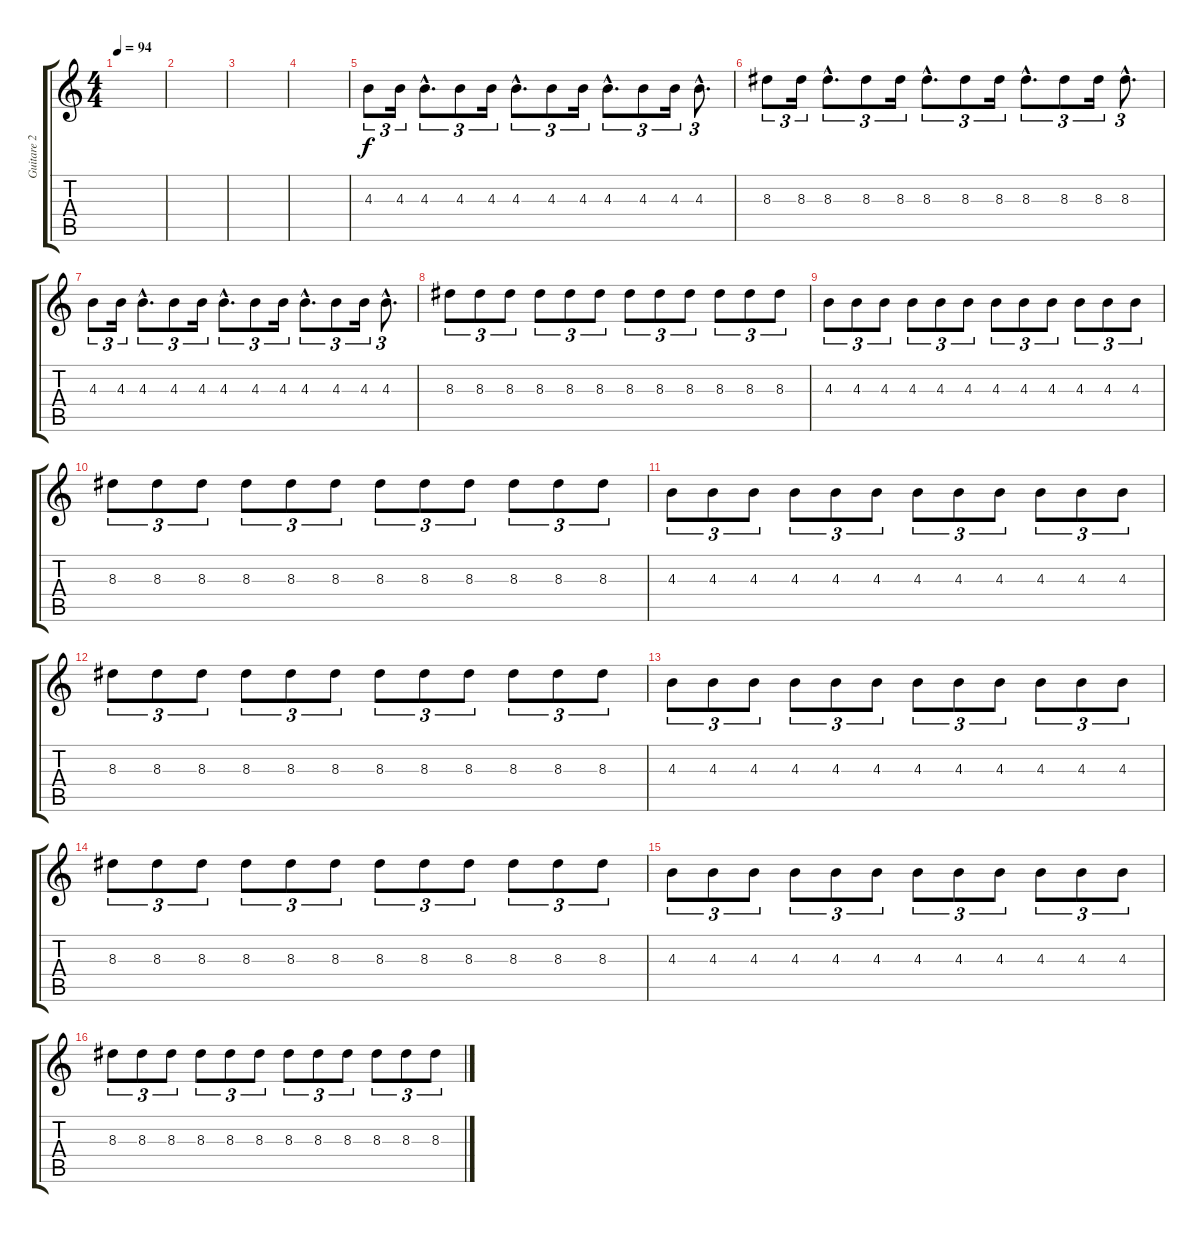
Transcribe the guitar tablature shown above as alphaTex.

\track ("Guitare 2" "Guitare 2") {instrument distortionguitar}
\staff {score tabs}
\tuning (E4 B3 G3 D3 A2 E2) {hide}
\ts (4 4)
\tempo 94
\clef g2
\ks c
|
|
|
|
4.3.8{tu (3 2)} 4.3.16{tu (3 2)} 4.3{hac}.8{d tu (3 2)} 4.3.8{tu (3 2)} 4.3.16{tu (3 2)} 4.3{hac}.8{d tu (3 2)} 4.3.8{tu (3 2)} 4.3.16{tu (3 2)} 4.3{hac}.8{d tu (3 2)} 4.3.8{tu (3 2)} 4.3.16{tu (3 2)} 4.3{hac}.8{d tu (3 2)} |
8.3.8{tu (3 2)} 8.3.16{tu (3 2)} 8.3{hac}.8{d tu (3 2)} 8.3.8{tu (3 2)} 8.3.16{tu (3 2)} 8.3{hac}.8{d tu (3 2)} 8.3.8{tu (3 2)} 8.3.16{tu (3 2)} 8.3{hac}.8{d tu (3 2)} 8.3.8{tu (3 2)} 8.3.16{tu (3 2)} 8.3{hac}.8{d tu (3 2)} |
4.3.8{tu (3 2)} 4.3.16{tu (3 2)} 4.3{hac}.8{d tu (3 2)} 4.3.8{tu (3 2)} 4.3.16{tu (3 2)} 4.3{hac}.8{d tu (3 2)} 4.3.8{tu (3 2)} 4.3.16{tu (3 2)} 4.3{hac}.8{d tu (3 2)} 4.3.8{tu (3 2)} 4.3.16{tu (3 2)} 4.3{hac}.8{d tu (3 2)} |
8.3.8{tu (3 2)} 8.3.8{tu (3 2)} 8.3.8{tu (3 2)} 8.3.8{tu (3 2)} 8.3.8{tu (3 2)} 8.3.8{tu (3 2)} 8.3.8{tu (3 2)} 8.3.8{tu (3 2)} 8.3.8{tu (3 2)} 8.3.8{tu (3 2)} 8.3.8{tu (3 2)} 8.3.8{tu (3 2)} |
4.3.8{tu (3 2)} 4.3.8{tu (3 2)} 4.3.8{tu (3 2)} 4.3.8{tu (3 2)} 4.3.8{tu (3 2)} 4.3.8{tu (3 2)} 4.3.8{tu (3 2)} 4.3.8{tu (3 2)} 4.3.8{tu (3 2)} 4.3.8{tu (3 2)} 4.3.8{tu (3 2)} 4.3.8{tu (3 2)} |
8.3.8{tu (3 2)} 8.3.8{tu (3 2)} 8.3.8{tu (3 2)} 8.3.8{tu (3 2)} 8.3.8{tu (3 2)} 8.3.8{tu (3 2)} 8.3.8{tu (3 2)} 8.3.8{tu (3 2)} 8.3.8{tu (3 2)} 8.3.8{tu (3 2)} 8.3.8{tu (3 2)} 8.3.8{tu (3 2)} |
4.3.8{tu (3 2)} 4.3.8{tu (3 2)} 4.3.8{tu (3 2)} 4.3.8{tu (3 2)} 4.3.8{tu (3 2)} 4.3.8{tu (3 2)} 4.3.8{tu (3 2)} 4.3.8{tu (3 2)} 4.3.8{tu (3 2)} 4.3.8{tu (3 2)} 4.3.8{tu (3 2)} 4.3.8{tu (3 2)} |
8.3.8{tu (3 2)} 8.3.8{tu (3 2)} 8.3.8{tu (3 2)} 8.3.8{tu (3 2)} 8.3.8{tu (3 2)} 8.3.8{tu (3 2)} 8.3.8{tu (3 2)} 8.3.8{tu (3 2)} 8.3.8{tu (3 2)} 8.3.8{tu (3 2)} 8.3.8{tu (3 2)} 8.3.8{tu (3 2)} |
4.3.8{tu (3 2)} 4.3.8{tu (3 2)} 4.3.8{tu (3 2)} 4.3.8{tu (3 2)} 4.3.8{tu (3 2)} 4.3.8{tu (3 2)} 4.3.8{tu (3 2)} 4.3.8{tu (3 2)} 4.3.8{tu (3 2)} 4.3.8{tu (3 2)} 4.3.8{tu (3 2)} 4.3.8{tu (3 2)} |
8.3.8{tu (3 2)} 8.3.8{tu (3 2)} 8.3.8{tu (3 2)} 8.3.8{tu (3 2)} 8.3.8{tu (3 2)} 8.3.8{tu (3 2)} 8.3.8{tu (3 2)} 8.3.8{tu (3 2)} 8.3.8{tu (3 2)} 8.3.8{tu (3 2)} 8.3.8{tu (3 2)} 8.3.8{tu (3 2)} |
4.3.8{tu (3 2)} 4.3.8{tu (3 2)} 4.3.8{tu (3 2)} 4.3.8{tu (3 2)} 4.3.8{tu (3 2)} 4.3.8{tu (3 2)} 4.3.8{tu (3 2)} 4.3.8{tu (3 2)} 4.3.8{tu (3 2)} 4.3.8{tu (3 2)} 4.3.8{tu (3 2)} 4.3.8{tu (3 2)} |
8.3.8{tu (3 2)} 8.3.8{tu (3 2)} 8.3.8{tu (3 2)} 8.3.8{tu (3 2)} 8.3.8{tu (3 2)} 8.3.8{tu (3 2)} 8.3.8{tu (3 2)} 8.3.8{tu (3 2)} 8.3.8{tu (3 2)} 8.3.8{tu (3 2)} 8.3.8{tu (3 2)} 8.3.8{tu (3 2)}
